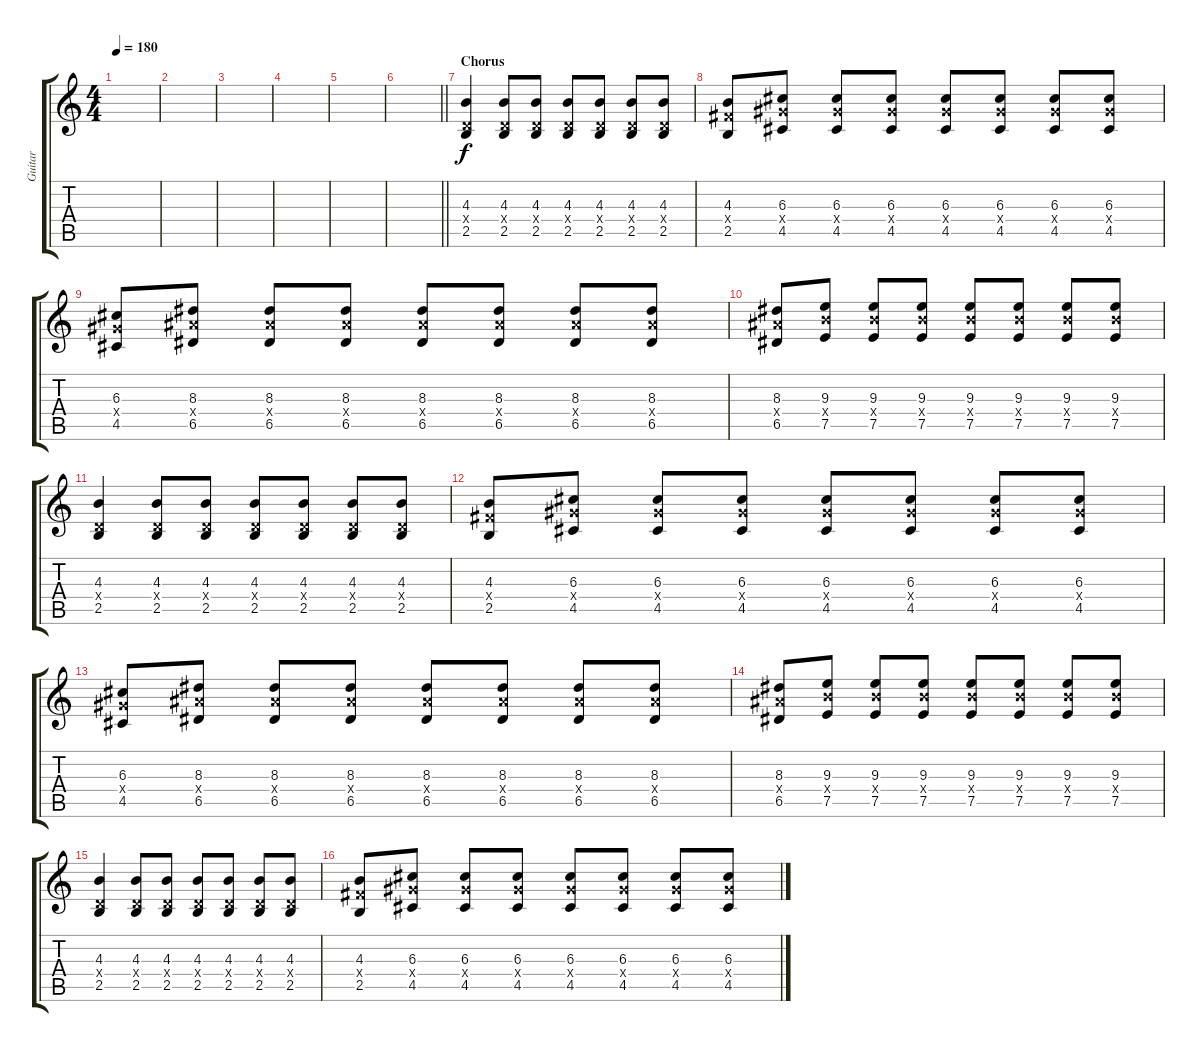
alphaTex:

\track ("Guitar" "Guitar") {instrument distortionguitar}
\staff {score tabs}
\tuning (E4 B3 G3 D3 A2 E2) {hide}
\ts (4 4)
\tempo 180
\clef g2
\ks c
|
|
|
|
|
\barLineRight lightlight
|
\section ("" "Chorus")
(4.3 0.4{x} 2.5).4 (4.3 0.4{x} 2.5).8 (4.3 0.4{x} 2.5).8 (4.3 0.4{x} 2.5).8 (4.3 0.4{x} 2.5).8 (4.3 0.4{x} 2.5).8 (4.3 0.4{x} 2.5).8 |
(4.3 4.4{x} 2.5).8 (6.3 6.4{x} 4.5).8 (6.3 6.4{x} 4.5).8 (6.3 6.4{x} 4.5).8 (6.3 6.4{x} 4.5).8 (6.3 6.4{x} 4.5).8 (6.3 6.4{x} 4.5).8 (6.3 6.4{x} 4.5).8 |
(6.3 6.4{x} 4.5).8 (8.3 8.4{x} 6.5).8 (8.3 8.4{x} 6.5).8 (8.3 8.4{x} 6.5).8 (8.3 8.4{x} 6.5).8 (8.3 8.4{x} 6.5).8 (8.3 8.4{x} 6.5).8 (8.3 8.4{x} 6.5).8 |
(8.3 8.4{x} 6.5).8 (9.3 9.4{x} 7.5).8 (9.3 9.4{x} 7.5).8 (9.3 9.4{x} 7.5).8 (9.3 9.4{x} 7.5).8 (9.3 9.4{x} 7.5).8 (9.3 9.4{x} 7.5).8 (9.3 9.4{x} 7.5).8 |
(4.3 0.4{x} 2.5).4 (4.3 0.4{x} 2.5).8 (4.3 0.4{x} 2.5).8 (4.3 0.4{x} 2.5).8 (4.3 0.4{x} 2.5).8 (4.3 0.4{x} 2.5).8 (4.3 0.4{x} 2.5).8 |
(4.3 4.4{x} 2.5).8 (6.3 6.4{x} 4.5).8 (6.3 6.4{x} 4.5).8 (6.3 6.4{x} 4.5).8 (6.3 6.4{x} 4.5).8 (6.3 6.4{x} 4.5).8 (6.3 6.4{x} 4.5).8 (6.3 6.4{x} 4.5).8 |
(6.3 6.4{x} 4.5).8 (8.3 8.4{x} 6.5).8 (8.3 8.4{x} 6.5).8 (8.3 8.4{x} 6.5).8 (8.3 8.4{x} 6.5).8 (8.3 8.4{x} 6.5).8 (8.3 8.4{x} 6.5).8 (8.3 8.4{x} 6.5).8 |
(8.3 8.4{x} 6.5).8 (9.3 9.4{x} 7.5).8 (9.3 9.4{x} 7.5).8 (9.3 9.4{x} 7.5).8 (9.3 9.4{x} 7.5).8 (9.3 9.4{x} 7.5).8 (9.3 9.4{x} 7.5).8 (9.3 9.4{x} 7.5).8 |
(4.3 0.4{x} 2.5).4 (4.3 0.4{x} 2.5).8 (4.3 0.4{x} 2.5).8 (4.3 0.4{x} 2.5).8 (4.3 0.4{x} 2.5).8 (4.3 0.4{x} 2.5).8 (4.3 0.4{x} 2.5).8 |
(4.3 4.4{x} 2.5).8 (6.3 6.4{x} 4.5).8 (6.3 6.4{x} 4.5).8 (6.3 6.4{x} 4.5).8 (6.3 6.4{x} 4.5).8 (6.3 6.4{x} 4.5).8 (6.3 6.4{x} 4.5).8 (6.3 6.4{x} 4.5).8
